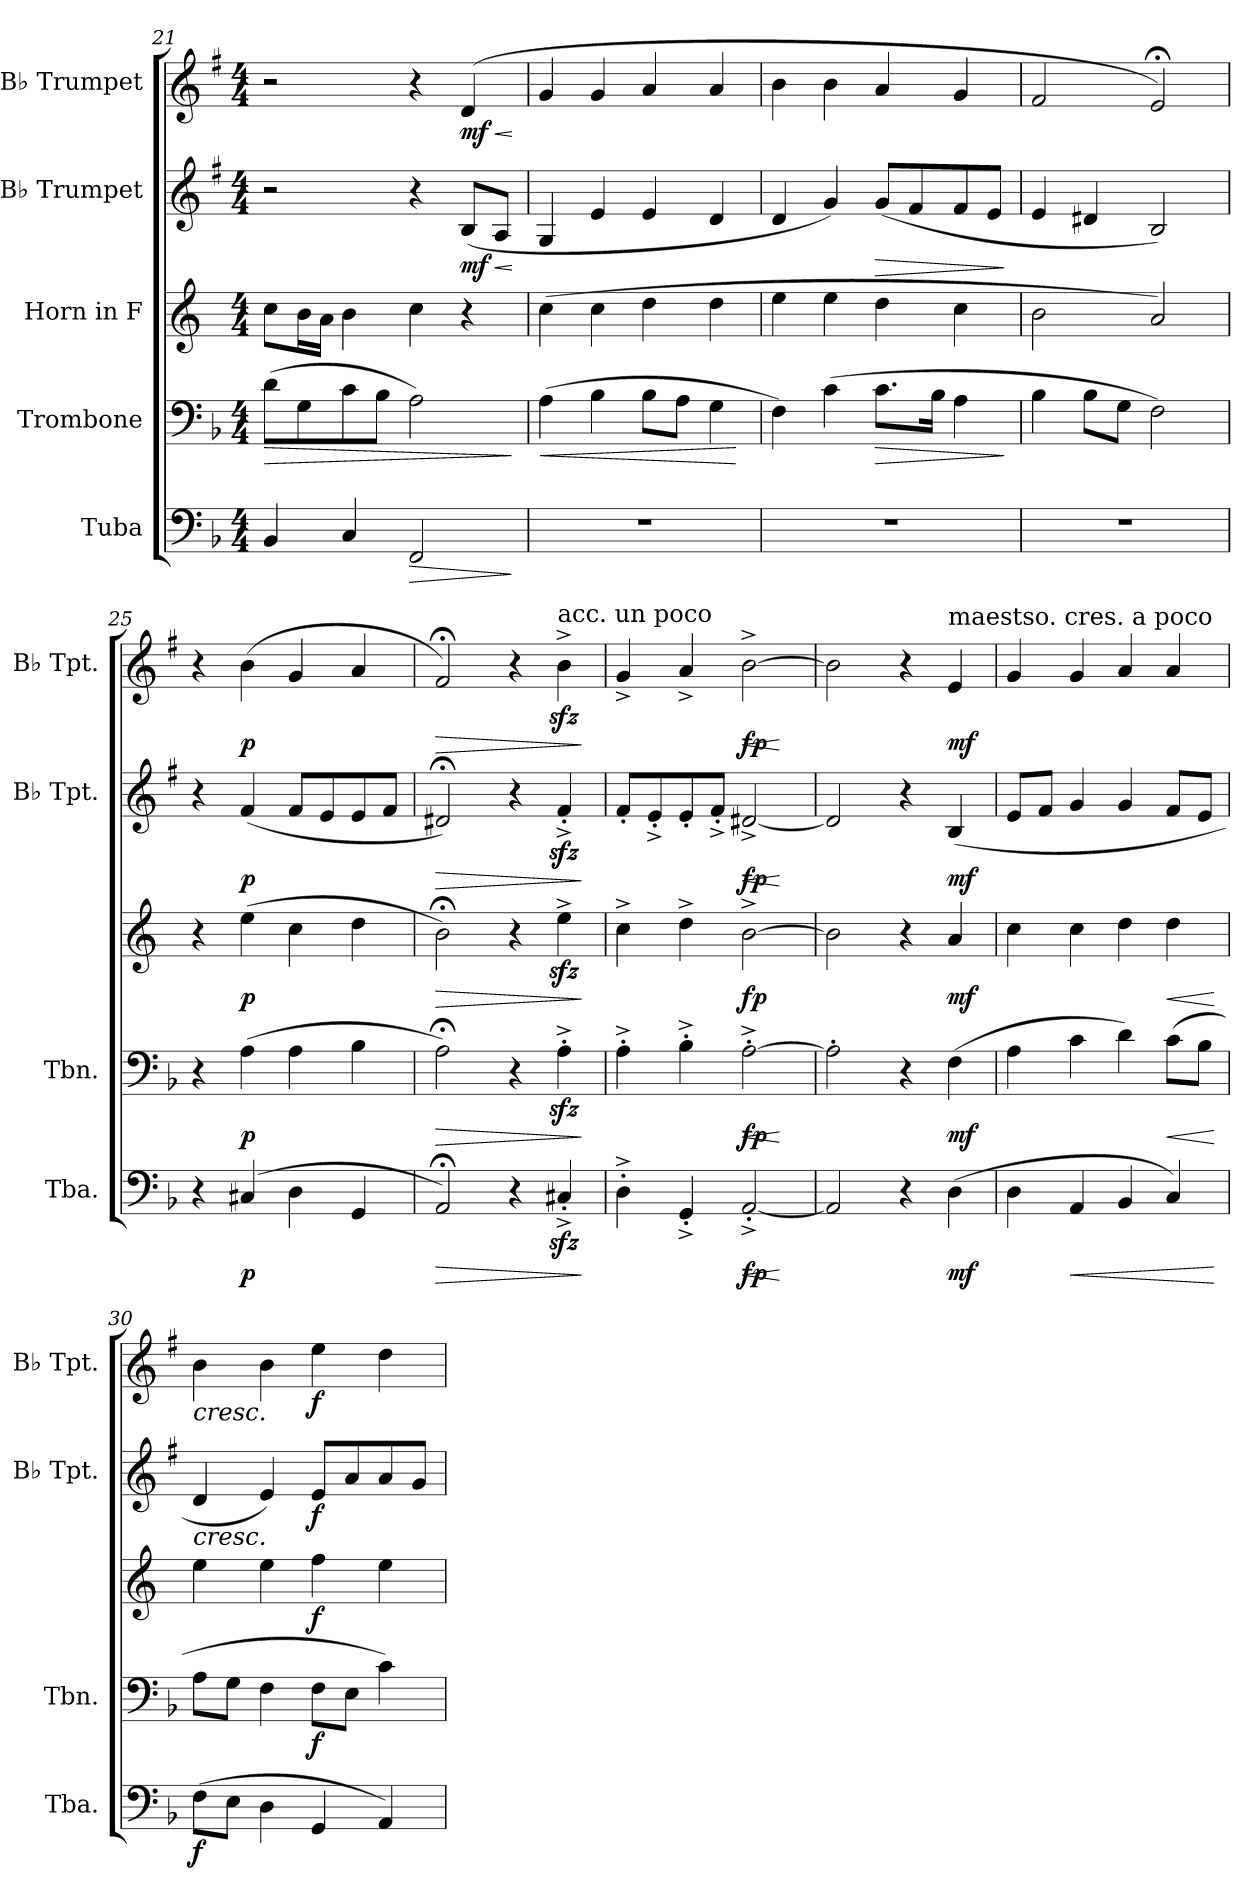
**kern	**dynam	**kern	**dynam	**kern	**dynam	**kern	**dynam	**kern	**dynam
*part5	*part5	*part4	*part4	*part3	*part3	*part2	*part2	*part1	*part1
*staff5	*staff5	*staff4	*staff4	*staff3	*staff3	*staff2	*staff2	*staff1	*staff1
*I"Tuba	*	*I"Trombone	*	*I"Horn in F	*	*I"B♭ Trumpet	*	*I"B♭ Trumpet	*
*I'Tba.	*	*I'Tbn.	*	*	*	*I'B♭ Tpt.	*	*I'B♭ Tpt.	*
!!LO:PB:g=z
*clefF4	*	*clefF4	*	*clefG2	*	*clefG2	*	*clefG2	*
*	*	*	*	*ITrd4c7	*	*ITrd1c2	*	*ITrd1c2	*
*k[b-]	*	*k[b-]	*	*k[b-]	*	*k[b-]	*	*k[b-]	*
*M4/4	*	*M4/4	*	*M4/4	*	*M4/4	*	*M4/4	*
=21	=21	=21	=21	=21	=21	=21	=21	=21	=21
!	!	!	!LO:HP:b	!	!	!	!	!	!
4BB-/	.	(8d\L	>	8f\L	.	2r	.	2r	.
.	.	8G\	.	16e\L	.	.	.	.	.
.	.	.	.	16d\JJ	.	.	.	.	.
4C/	.	8c\	.	4e\	.	.	.	.	.
.	.	8B-\J	.	.	.	.	.	.	.
!	!LO:HP:b	!	!	!	!	!	!	!	!
2FF/	>	2A\)	.	4f\	.	4r	.	4r	.
!	!	!	!	!	!	!	!LO:HP:b	!	!LO:HP:b
!	!	!	!	!	!	!	!LO:DY:n=1:b	!	!LO:DY:n=1:b
.	.	.	.	4r	.	(8A/L	< mf	(4c/	< mf
.	.	.	.	.	.	8G/J	.	.	.
.	]	.	]	.	.	.	[	.	[
=22	=22	=22	=22	=22	=22	=22	=22	=22	=22
!	!	!	!LO:HP:b	!	!	!	!	!	!
1r	.	(4A\	<	(4f\	.	4F/	.	4f/	.
.	.	4B-\	.	4f\	.	4d/	.	4f/	.
.	.	8B-\L	.	4g\	.	4d/	.	4g/	.
.	.	8A\J	.	.	.	.	.	.	.
.	.	4G\	.	4g\	.	4c/	.	4g/	.
.	.	.	[	.	.	.	.	.	.
=23	=23	=23	=23	=23	=23	=23	=23	=23	=23
1r	.	4F\)	.	4a\	.	4c/	.	4a\	.
.	.	(4c\	.	4a\	.	4f/)	.	4a\	.
!	!	!	!LO:HP:b	!	!	!	!LO:HP:b	!	!
.	.	8.c\L	>	4g\	.	(8f/L	>	4g/	.
.	.	.	.	.	.	8e/	.	.	.
.	.	16B-\Jk	.	.	.	.	.	.	.
.	.	4A\	.	4f\	.	8e/	.	4f/	.
.	.	.	.	.	.	8d/J	.	.	.
.	.	.	]	.	.	.	]	.	.
=24	=24	=24	=24	=24	=24	=24	=24	=24	=24
1r	.	4B-\	.	2e\	.	4d/	.	2e/	.
.	.	8B-\L	.	.	.	4c#X/	.	.	.
.	.	8G\J	.	.	.	.	.	.	.
.	.	2F\)	.	2d/)	.	2A/)	.	2d;</)	.
=25	=25	=25	=25	=25	=25	=25	=25	=25	=25
4r	.	4r	.	4r	.	4r	.	4r	.
!	!LO:DY:b	!	!LO:DY:b	!	!LO:DY:b	!	!LO:DY:b	!	!LO:DY:b
(4C#X/	p	(4A\	p	(4a\	p	(4e/	p	(4a\	p
4D\	.	4A\	.	4f\	.	8e/L	.	4f/	.
.	.	.	.	.	.	8d/	.	.	.
4GG/	.	4B-\	.	4g\	.	8d/	.	4g/	.
.	.	.	.	.	.	8e/J	.	.	.
!!LO:LB:g=z
=26	=26	=26	=26	=26	=26	=26	=26	=26	=26
!	!LO:HP:b	!	!LO:HP:b	!	!LO:HP:b	!	!LO:HP:b	!	!LO:HP:b
2AA;</)	>	2A;<\)	>	2e;<\)	>	2c#X;</)	>	2e;</)	>
4r	.	4r	.	4r	.	4r	.	4r	.
!	!	!	!	!	!	!	!	!LO:TX:a:t=acc. un poco	!
4C#Xzz<^'/	.	4Azz<^'\	.	4azz<^\	.	4ezz<^'/	.	4azz<^\	.
.	]	.	]	.	]	.	]	.	]
=27	=27	=27	=27	=27	=27	=27	=27	=27	=27
4D'^\	.	4A^'\	.	4f^\	.	8e'/L	.	4f^/	.
.	.	.	.	.	.	8d'^/	.	.	.
4GG^'/	.	4B-'^\	.	4g^\	.	8d'/	.	4g^/	.
.	.	.	.	.	.	8e'^/J	.	.	.
!	!LO:HP:b	!	!LO:HP:b	!	!	!	!LO:HP:b	!	!LO:HP:b
!	!LO:DY:n=1:b	!	!LO:DY:n=1:b	!	!LO:DY:b	!	!LO:DY:n=1:b	!	!LO:DY:n=1:b
[2AA^'/	< fp	[2A'^\	< fp	[2e^\	fp	[2c#X^/	< fp	[2a^\	< fp
.	[	.	[	.	.	.	[	.	[
=28	=28	=28	=28	=28	=28	=28	=28	=28	=28
2AA/]	.	2A'\]	.	2e\]	.	2c#/]	.	2a\]	.
4r	.	4r	.	4r	.	4r	.	4r	.
!	!	!	!	!	!	!	!	!LO:TX:a:t=maestso. cres. a poco	!
!	!LO:DY:b	!	!LO:DY:b	!	!LO:DY:b	!	!LO:DY:b	!	!LO:DY:b
(4D\	mf	(4F\	mf	4d/	mf	(4A/	mf	4d/	mf
=29	=29	=29	=29	=29	=29	=29	=29	=29	=29
4D\	.	4A\	.	4f\	.	8d/L	.	4f/	.
.	.	.	.	.	.	8e/J	.	.	.
!	!LO:HP:b	!	!	!	!	!	!	!	!
4AA/	<	4c\	.	4f\	.	4f/	.	4f/	.
4BB-/	.	4d\)	.	4g\	.	4f/	.	4g/	.
!	!	!	!LO:HP:b	!	!LO:HP:b	!	!	!	!
4C/)	.	(8c\L	<	4g\	<	8e/L	.	4g/	.
.	.	8B-\J	.	.	.	8d/J	.	.	.
.	[	.	[	.	[	.	.	.	.
=30	=30	=30	=30	=30	=30	=30	=30	=30	=30
!	!LO:DY:b	!	!	!	!	!	!LO:HP:b	!	!LO:HP:b
(8F\L	f	8A\L	.	4a\	.	4c/	<	4a\	<
8E\J	.	8G\J	.	.	.	.	.	.	.
4D\	.	4F\	.	4a\	.	4d/)	.	4a\	.
!	!	!	!LO:DY:b	!	!LO:DY:b	!	!LO:DY:b	!	!LO:DY:b
4GG/	.	8F\L	f	4b-\	f	8d/L	f	4dd\	f
.	.	8E\J	.	.	.	8g/	.	.	.
4AA/)	.	4c\)	.	4a\	.	8g/	.	4cc\	.
.	.	.	.	.	.	8f/J	.	.	.
.	.	.	.	.	.	.	[	.	[
=	=	=	=	=	=	=	=	=	=
*-	*-	*-	*-	*-	*-	*-	*-	*-	*-
